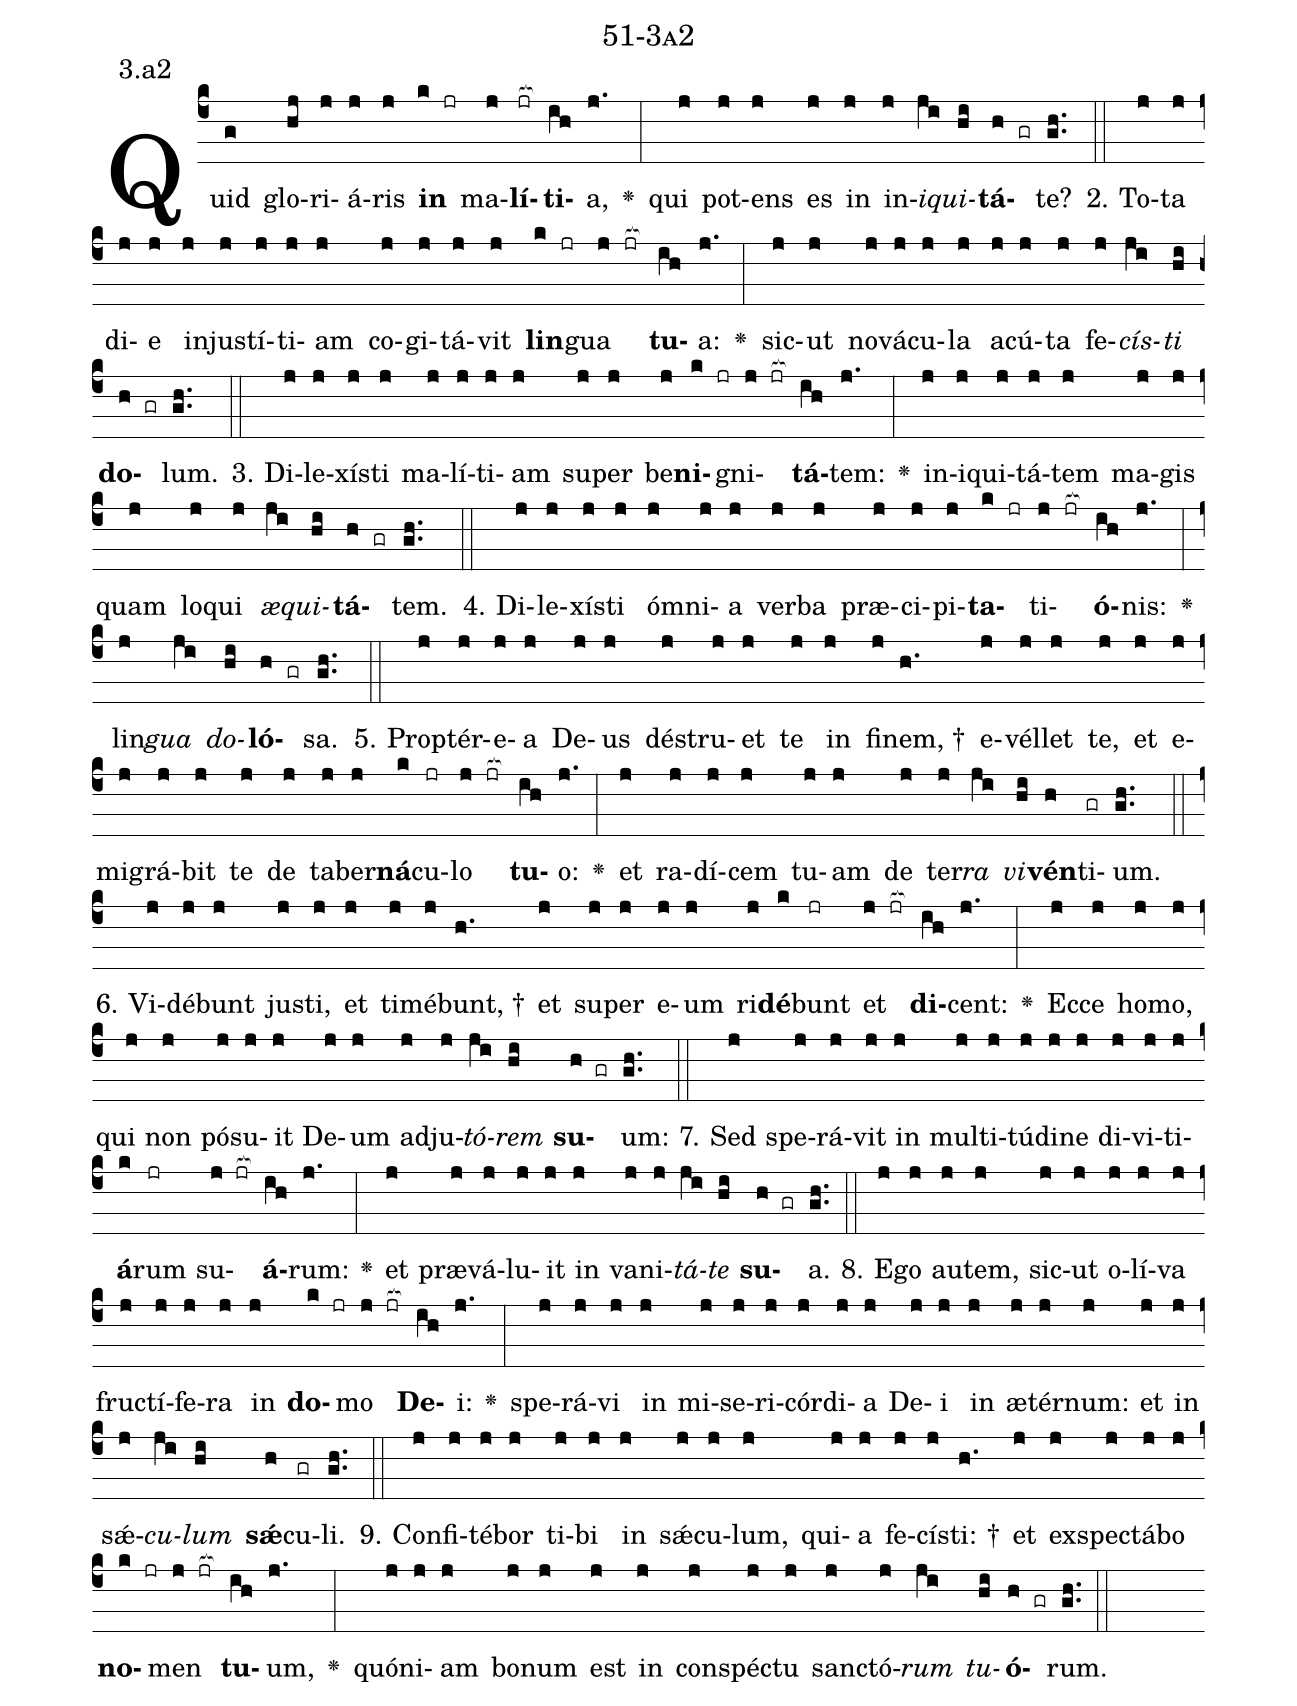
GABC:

name: 51-3a2;
annotation: 3.a2;
%%
(c4)Quid(g) glo(hj)ri(j)á(j)ris(j) <b>in</b>(k jr) ma(j)<b>lí</b>(jr[ocb:1{])<b>ti</b>(ih[ocb:0}])a,(j.) <v>\greheightstar</v>(:) qui(j) pot(j)ens(j) es(j) in(j) in(j)<i>i</i>(ji)<i>qui</i>(hi)<b>tá</b>(h gr)te?(gh..) (::)
2. To(j)ta(j) di(j)e(j) in(j)jus(j)tí(j)ti(j)am(j) co(j)gi(j)tá(j)vit(j) <b>lin</b>(k jr)gua(j jr[ocb:1{]) <b>tu</b>(ih[ocb:0}])a:(j.) <v>\greheightstar</v>(:) sic(j)ut(j) no(j)vá(j)cu(j)la(j) a(j)cú(j)ta(j) fe(j)<i>cís</i>(ji)<i>ti</i>(hi) <b>do</b>(h gr)lum.(gh..) (::)
3. Di(j)le(j)xís(j)ti(j) ma(j)lí(j)ti(j)am(j) su(j)per(j) be(j)<b>ni</b>(k jr)gni(j jr[ocb:1{])<b>tá</b>(ih[ocb:0}])tem:(j.) <v>\greheightstar</v>(:) in(j)i(j)qui(j)tá(j)tem(j) ma(j)gis(j) quam(j) lo(j)qui(j) <i>æ</i>(ji)<i>qui</i>(hi)<b>tá</b>(h gr)tem.(gh..) (::)
4. Di(j)le(j)xís(j)ti(j) óm(j)ni(j)a(j) ver(j)ba(j) præ(j)ci(j)pi(j)<b>ta</b>(k jr)ti(j jr[ocb:1{])<b>ó</b>(ih[ocb:0}])nis:(j.) <v>\greheightstar</v>(:) lin(j)<i>gua</i>(ji) <i>do</i>(hi)<b>ló</b>(h gr)sa.(gh..) (::)
5. Prop(j)tér(j)e(j)a(j) De(j)us(j) dé(j)stru(j)et(j) te(j) in(j) fi(j)nem, †(h.) e(j)vél(j)let(j) te,(j) et(j) e(j)mi(j)grá(j)bit(j) te(j) de(j) ta(j)ber(j)<b>ná</b>(k)cu(jr)lo(j jr[ocb:1{]) <b>tu</b>(ih[ocb:0}])o:(j.) <v>\greheightstar</v>(:) et(j) ra(j)dí(j)cem(j) tu(j)am(j) de(j) ter(j)<i>ra</i>(ji) <i>vi</i>(hi)<b>vén</b>(h)ti(gr)um.(gh..) (::)
6. Vi(j)dé(j)bunt(j) jus(j)ti,(j) et(j) ti(j)mé(j)bunt, †(h.) et(j) su(j)per(j) e(j)um(j) ri(j)<b>dé</b>(k)bunt(jr) et(j jr[ocb:1{]) <b>di</b>(ih[ocb:0}])cent:(j.) <v>\greheightstar</v>(:) Ec(j)ce(j) ho(j)mo,(j) qui(j) non(j) pó(j)su(j)it(j) De(j)um(j) ad(j)ju(j)<i>tó</i>(ji)<i>rem</i>(hi) <b>su</b>(h gr)um:(gh..) (::)
7. Sed(j) spe(j)rá(j)vit(j) in(j) mul(j)ti(j)tú(j)di(j)ne(j) di(j)vi(j)ti(j)<b>á</b>(k)rum(jr) su(j jr[ocb:1{])<b>á</b>(ih[ocb:0}])rum:(j.) <v>\greheightstar</v>(:) et(j) præ(j)vá(j)lu(j)it(j) in(j) va(j)ni(j)<i>tá</i>(ji)<i>te</i>(hi) <b>su</b>(h gr)a.(gh..) (::)
8. E(j)go(j) au(j)tem,(j) sic(j)ut(j) o(j)lí(j)va(j) fruc(j)tí(j)fe(j)ra(j) in(j) <b>do</b>(k jr)mo(j jr[ocb:1{]) <b>De</b>(ih[ocb:0}])i:(j.) <v>\greheightstar</v>(:) spe(j)rá(j)vi(j) in(j) mi(j)se(j)ri(j)cór(j)di(j)a(j) De(j)i(j) in(j) æ(j)tér(j)num:(j) et(j) in(j) sǽ(j)<i>cu</i>(ji)<i>lum</i>(hi) <b>sǽ</b>(h)cu(gr)li.(gh..) (::)
9. Con(j)fi(j)té(j)bor(j) ti(j)bi(j) in(j) sǽ(j)cu(j)lum,(j) qui(j)a(j) fe(j)cís(j)ti: †(h.) et(j) ex(j)spec(j)tá(j)bo(j) <b>no</b>(k jr)men(j jr[ocb:1{]) <b>tu</b>(ih[ocb:0}])um,(j.) <v>\greheightstar</v>(:) quón(j)i(j)am(j) bo(j)num(j) est(j) in(j) con(j)spéc(j)tu(j) sanc(j)tó(j)<i>rum</i>(ji) <i>tu</i>(hi)<b>ó</b>(h gr)rum.(gh..) (::)
